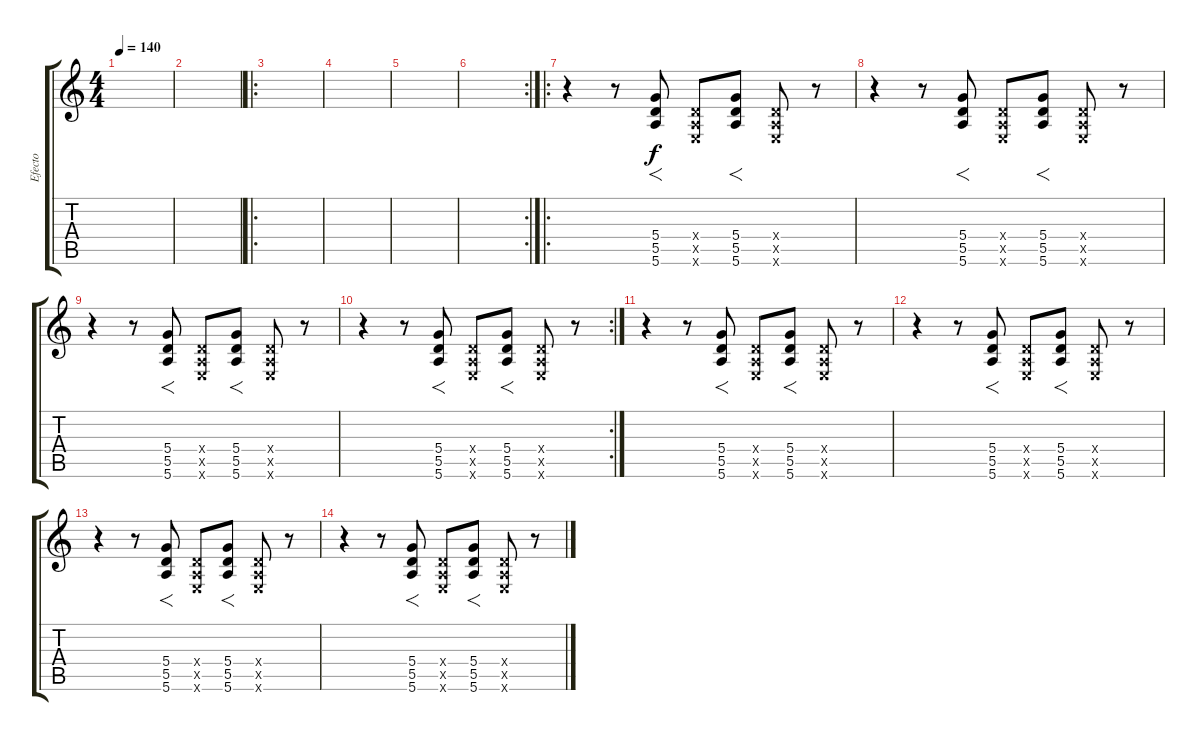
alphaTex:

\track ("Efecto" "Efecto") {instrument electricguitarjazz}
\staff {score tabs}
\tuning (E4 B3 G3 D3 A2 E2) {hide}
\ts (4 4)
\tempo 140
\clef g2
\ks c
|
|
\ro
|
|
|
\rc 2
|
\ro
r.4 r.8 (5.4 5.5 5.6).8{f instrument gunshot} (0.4{x} 0.5{x} 0.6{x}).8{instrument overdrivenguitar} (5.4 5.5 5.6).8{f instrument gunshot} (0.4{x} 0.5{x} 0.6{x}).8{instrument overdrivenguitar} r.8 |
r.4 r.8 (5.4 5.5 5.6).8{f instrument gunshot} (0.4{x} 0.5{x} 0.6{x}).8{instrument overdrivenguitar} (5.4 5.5 5.6).8{f instrument gunshot} (0.4{x} 0.5{x} 0.6{x}).8{instrument overdrivenguitar} r.8 |
r.4 r.8 (5.4 5.5 5.6).8{f instrument gunshot} (0.4{x} 0.5{x} 0.6{x}).8{instrument overdrivenguitar} (5.4 5.5 5.6).8{f instrument gunshot} (0.4{x} 0.5{x} 0.6{x}).8{instrument overdrivenguitar} r.8 |
\rc 2
r.4 r.8 (5.4 5.5 5.6).8{f instrument gunshot} (0.4{x} 0.5{x} 0.6{x}).8{instrument overdrivenguitar} (5.4 5.5 5.6).8{f instrument gunshot} (0.4{x} 0.5{x} 0.6{x}).8{instrument overdrivenguitar} r.8 |
r.4 r.8 (5.4 5.5 5.6).8{f instrument gunshot} (0.4{x} 0.5{x} 0.6{x}).8{instrument overdrivenguitar} (5.4 5.5 5.6).8{f instrument gunshot} (0.4{x} 0.5{x} 0.6{x}).8{instrument overdrivenguitar} r.8 |
r.4 r.8 (5.4 5.5 5.6).8{f instrument gunshot} (0.4{x} 0.5{x} 0.6{x}).8{instrument overdrivenguitar} (5.4 5.5 5.6).8{f instrument gunshot} (0.4{x} 0.5{x} 0.6{x}).8{instrument overdrivenguitar} r.8 |
r.4 r.8 (5.4 5.5 5.6).8{f instrument gunshot} (0.4{x} 0.5{x} 0.6{x}).8{instrument overdrivenguitar} (5.4 5.5 5.6).8{f instrument gunshot} (0.4{x} 0.5{x} 0.6{x}).8{instrument overdrivenguitar} r.8 |
r.4 r.8 (5.4 5.5 5.6).8{f instrument gunshot} (0.4{x} 0.5{x} 0.6{x}).8{instrument overdrivenguitar} (5.4 5.5 5.6).8{f instrument gunshot} (0.4{x} 0.5{x} 0.6{x}).8{instrument overdrivenguitar} r.8
